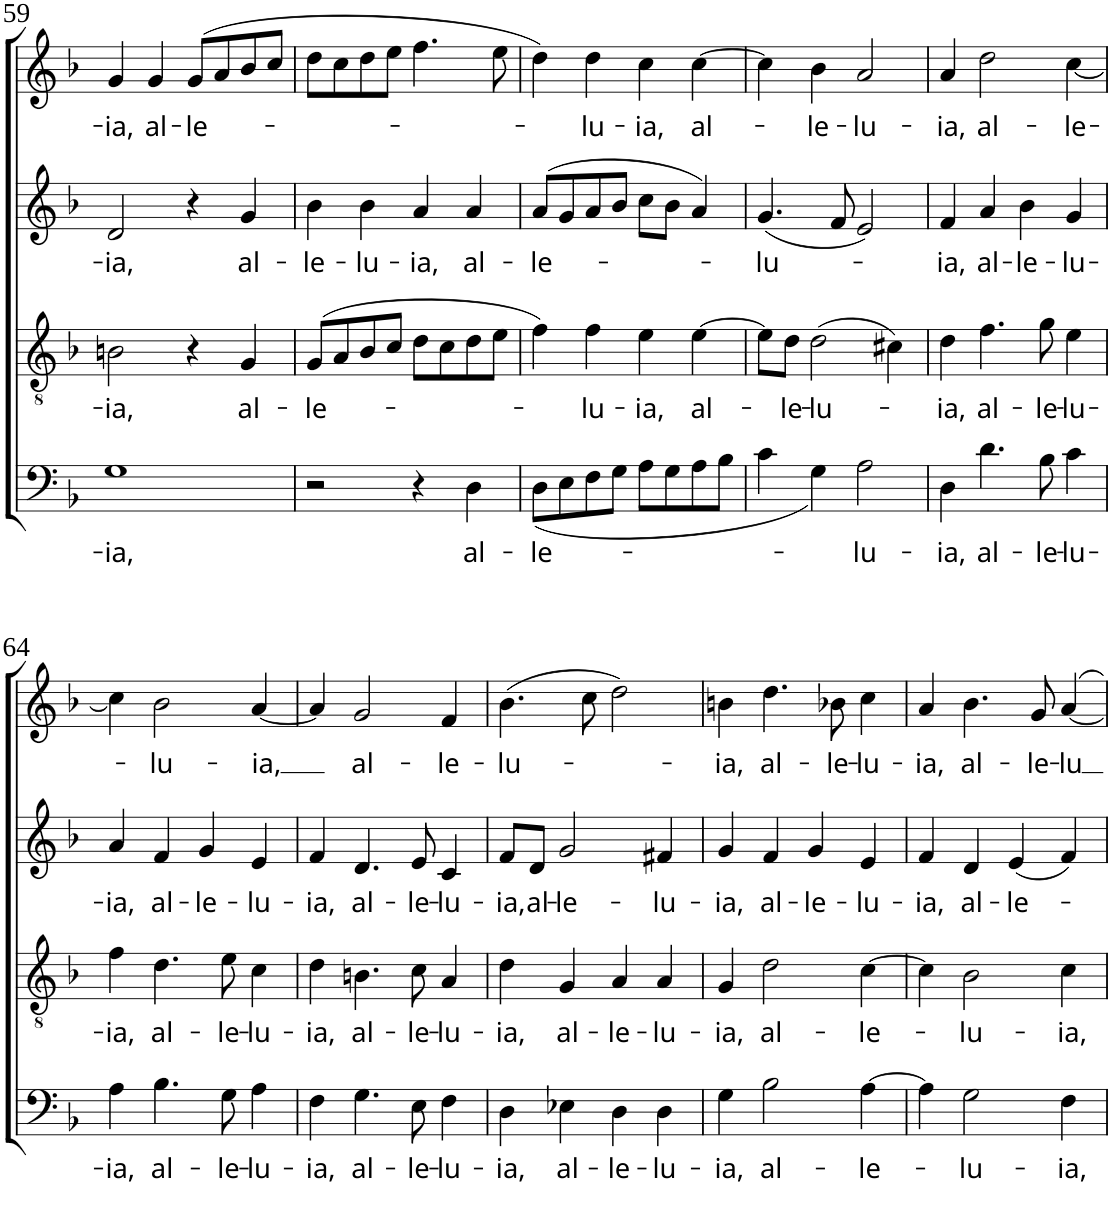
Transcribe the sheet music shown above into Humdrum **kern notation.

**kern	**text	**kern	**text	**kern	**text	**kern	**text
*part4	*part4	*part3	*part3	*part2	*part2	*part1	*part1
*staff4	*staff4	*staff3	*staff3	*staff2	*staff2	*staff1	*staff1
*I"BASSUS	*	*I"TENOR	*	*I"ALTUS	*	*I"CANTUS	*
!!LO:PB:g=z
*clefF4	*	*clefGv2	*	*clefG2	*	*clefG2	*
*k[b-]	*	*k[b-]	*	*k[b-]	*	*k[b-]	*
*F:	*	*F:	*	*F:	*	*F:	*
*M2/2	*	*M2/2	*	*M2/2	*	*M2/2	*
*met(c|)	*	*met(c|)	*	*met(c|)	*	*met(c|)	*
=59	=59	=59	=59	=59	=59	=59	=59
!	!LO:LY:b	!	!LO:LY:b	!	!LO:LY:b	!	!LO:LY:b
1G	-ia,	2Bn\	-ia,	2d/	-ia,	4g/	-ia,
!	!	!	!	!	!	!	!LO:LY:b
.	.	.	.	.	.	4g/	al-
!	!	!	!	!	!	!	!LO:LY:b
.	.	4r	.	4r	.	(8g/L	-le-
.	.	.	.	.	.	8a/	.
!	!	!	!LO:LY:b	!	!LO:LY:b	!	!
.	.	4G/	al-	4g/	al-	8b-/	.
.	.	.	.	.	.	8cc/J	.
=60	=60	=60	=60	=60	=60	=60	=60
!	!	!	!LO:LY:b	!	!LO:LY:b	!	!
2r	.	(8G/L	-le-	4b-\	-le-	8dd\L	.
.	.	8A/	.	.	.	8cc\	.
!	!	!	!	!	!LO:LY:b	!	!
.	.	8B-/	.	4b-\	-lu-	8dd\	.
.	.	8c/J	.	.	.	8ee\J	.
!	!	!	!	!	!LO:LY:b	!	!
4r	.	8d\L	.	4a/	-ia,	4.ff\	.
.	.	8c\	.	.	.	.	.
!	!LO:LY:b	!	!	!	!LO:LY:b	!	!
4D\	al-	8d\	.	4a/	al-	.	.
.	.	8e\J	.	.	.	8ee\	.
=61	=61	=61	=61	=61	=61	=61	=61
!	!LO:LY:b	!	!	!	!LO:LY:b	!	!
(<8D\L	-le-	4f\)	.	(8a/L	-le-	4dd\)	.
8E\	.	.	.	8g/	.	.	.
!	!	!	!LO:LY:b	!	!	!	!LO:LY:b
8F\	.	4f\	-lu-	8a/	.	4dd\	-lu-
8G\J	.	.	.	8b-/J	.	.	.
!	!	!	!LO:LY:b	!	!	!	!LO:LY:b
8A\L	.	4e\	-ia,	8cc\L	.	4cc\	-ia,
8G\	.	.	.	8b-\J	.	.	.
!	!	!	!LO:LY:b	!	!	!	!LO:LY:b
8A\	.	[>4e\	al-	4a/)	.	[>4cc\	al-
8B-\J	.	.	.	.	.	.	.
=62	=62	=62	=62	=62	=62	=62	=62
!	!	!	!	!	!LO:LY:b	!	!
4c\	.	8e\L]	.	(4.g/	-lu-	4cc\]	.
!	!	!	!LO:LY:b	!	!	!	!
.	.	8d\J	-le-	.	.	.	.
!	!	!	!LO:LY:b	!	!	!	!LO:LY:b
4G\)	.	(2d\	-lu-	.	.	4b-\	-le-
.	.	.	.	8f/	.	.	.
!	!LO:LY:b	!	!	!	!	!	!LO:LY:b
2A\	-lu-	.	.	2e/)	.	2a/	-lu-
.	.	4c#X\)	.	.	.	.	.
=63	=63	=63	=63	=63	=63	=63	=63
!	!LO:LY:b	!	!LO:LY:b	!	!LO:LY:b	!	!LO:LY:b
4D\	-ia,	4d\	-ia,	4f/	-ia,	4a/	-ia,
!	!LO:LY:b	!	!LO:LY:b	!	!LO:LY:b	!	!LO:LY:b
4.d\	al-	4.f\	al-	4a/	al-	2dd\	al-
!	!	!	!	!	!LO:LY:b	!	!
.	.	.	.	4b-\	-le-	.	.
!	!LO:LY:b	!	!LO:LY:b	!	!	!	!
8B-\	-le-	8g\	-le-	.	.	.	.
!	!LO:LY:b	!	!LO:LY:b	!	!LO:LY:b	!	!LO:LY:b
4c\	-lu-	4e\	-lu-	4g/	-lu-	[<4cc\	-le-
!!LO:LB:g=z
=64	=64	=64	=64	=64	=64	=64	=64
!	!LO:LY:b	!	!LO:LY:b	!	!LO:LY:b	!	!
4A\	-ia,	4f\	-ia,	4a/	-ia,	4cc\]	.
!	!LO:LY:b	!	!LO:LY:b	!	!LO:LY:b	!	!LO:LY:b
4.B-\	al-	4.d\	al-	4f/	al-	2b-\	-lu-
!	!	!	!	!	!LO:LY:b	!	!
.	.	.	.	4g/	-le-	.	.
!	!LO:LY:b	!	!LO:LY:b	!	!	!	!
8G\	-le-	8e\	-le-	.	.	.	.
!	!LO:LY:b	!	!LO:LY:b	!	!LO:LY:b	!	!LO:LY:b
4A\	-lu-	4c\	-lu-	4e/	-lu-	[<4a/	-ia,
=65	=65	=65	=65	=65	=65	=65	=65
!	!LO:LY:b	!	!LO:LY:b	!	!LO:LY:b	!	!
4F\	-ia,	4d\	-ia,	4f/	-ia,	4a/]	.
!	!LO:LY:b	!	!LO:LY:b	!	!LO:LY:b	!	!LO:LY:b
4.G\	al-	4.Bn\	al-	4.d/	al-	2g/	al-
!	!LO:LY:b	!	!LO:LY:b	!	!LO:LY:b	!	!
8E\	-le-	8c\	-le-	8e/	-le-	.	.
!	!LO:LY:b	!	!LO:LY:b	!	!LO:LY:b	!	!LO:LY:b
4F\	-lu-	4A/	-lu-	4c/	-lu-	4f/	-le-
=66	=66	=66	=66	=66	=66	=66	=66
!	!LO:LY:b	!	!LO:LY:b	!	!LO:LY:b	!	!LO:LY:b
4D\	-ia,	4d\	-ia,	8f/L	-ia,	(4.b-\	-lu-
!	!	!	!	!	!LO:LY:b	!	!
.	.	.	.	8d/J	al-	.	.
!	!LO:LY:b	!	!LO:LY:b	!	!LO:LY:b	!	!
4E-X\	al-	4G/	al-	2g/	-le-	.	.
.	.	.	.	.	.	8cc\	.
!	!LO:LY:b	!	!LO:LY:b	!	!	!	!
4D\	-le-	4A/	-le-	.	.	2dd\)	.
!	!LO:LY:b	!	!LO:LY:b	!	!LO:LY:b	!	!
4D\	-lu-	4A/	-lu-	4f#X/	-lu-	.	.
=67	=67	=67	=67	=67	=67	=67	=67
!	!LO:LY:b	!	!LO:LY:b	!	!LO:LY:b	!	!LO:LY:b
4G\	-ia,	4G/	-ia,	4g/	-ia,	4bn\	-ia,
!	!LO:LY:b	!	!LO:LY:b	!	!LO:LY:b	!	!LO:LY:b
2B-\	al-	2d\	al-	4f/	al-	4.dd\	al-
!	!	!	!	!	!LO:LY:b	!	!
.	.	.	.	4g/	-le-	.	.
!	!	!	!	!	!	!	!LO:LY:b
.	.	.	.	.	.	8b-X\	-le-
!	!LO:LY:b	!	!LO:LY:b	!	!LO:LY:b	!	!LO:LY:b
[>4A\	-le-	[>4c\	-le-	4e/	-lu-	4cc\	-lu-
=68	=68	=68	=68	=68	=68	=68	=68
!	!	!	!	!	!LO:LY:b	!	!LO:LY:b
4A\]	.	4c\]	.	4f/	-ia,	4a/	-ia,
!	!LO:LY:b	!	!LO:LY:b	!	!LO:LY:b	!	!LO:LY:b
2G\	-lu-	2B-\	-lu-	4d/	al-	4.b-\	al-
!	!	!	!	!	!LO:LY:b	!	!
.	.	.	.	(4e/	-le-	.	.
!	!	!	!	!	!	!	!LO:LY:b
.	.	.	.	.	.	8g/	-le-
!	!LO:LY:b	!	!LO:LY:b	!	!	!	!LO:LY:b
4F\	-ia,	4c\	-ia,	4f/)	.	[<4a/	-lu
=	=	=	=	=	=	=	=
*-	*-	*-	*-	*-	*-	*-	*-
